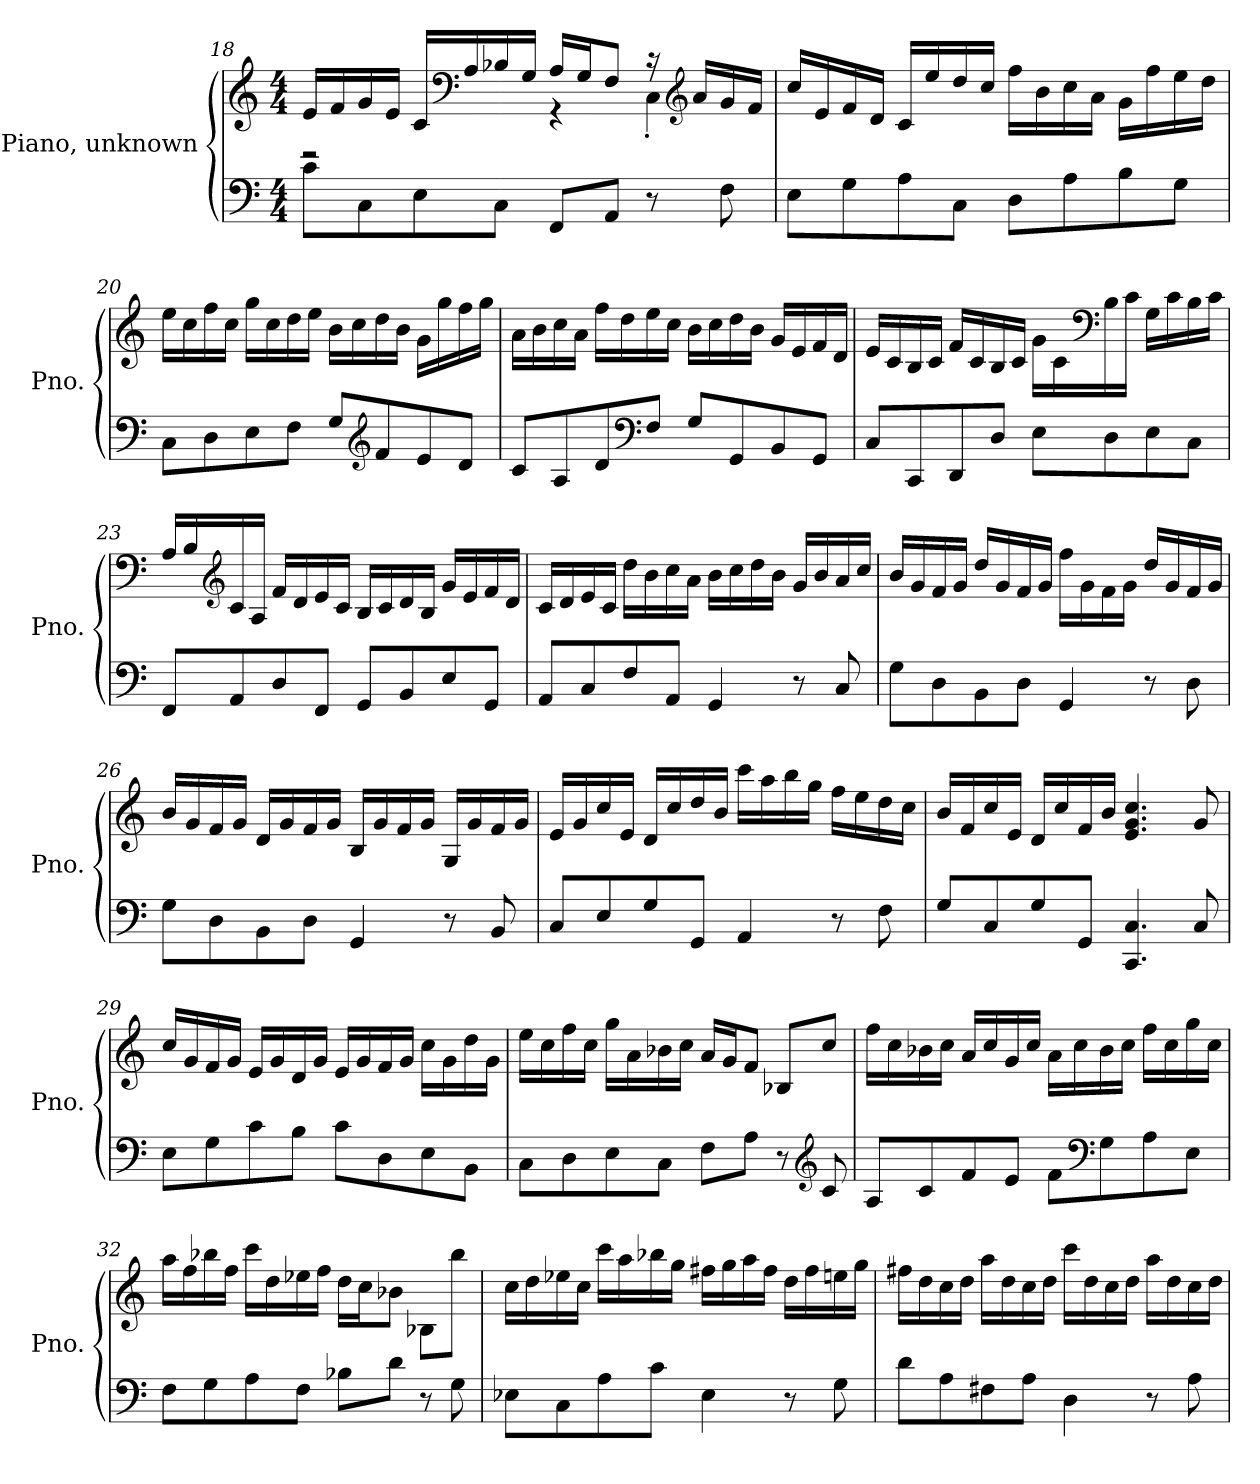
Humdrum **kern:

**kern	**kern
*part1	*part1
*staff2	*staff1
*I"Piano, unknown	*
*I'Pno.	*
!!LO:LB:g=z
*clefF4	*clefG2
*k[]	*k[]
*M4/4	*M4/4
=18	=18
*	*^
8c\L	16e/LL	2r
.	16f/	.
8C\	16g/	.
.	16e/JJ	.
8E\	16c/LL	.
*	*clefF4	*
.	16A/	.
8C\J	16B-X/	.
.	16G/JJ	.
8FF/L	16A/LL	4r
.	16G/J	.
8AA/J	8F/J	.
8r	16r	4C'\
*	*clefG2	*
.	16a/LL	.
8F\	16g/	.
.	16f/JJ	.
*	*v	*v
=19	=19
8E\L	16cc/LL
.	16e/
8G\	16f/
.	16d/JJ
8A\	16c/LL
.	16ee/
8C\J	16dd/
.	16cc/JJ
8D\L	16ff\LL
.	16b\
8A\	16cc\
.	16a\JJ
8B\	16g\LL
.	16ff\
8G\J	16ee\
.	16dd\JJ
!!LO:LB:g=z
=20	=20
8C\L	16ee\LL
.	16cc\
8D\	16ff\
.	16cc\JJ
8E\	16gg\LL
.	16cc\
8F\J	16dd\
.	16ee\JJ
8G/L	16b\LL
.	16cc\
*clefG2	*
8f/	16dd\
.	16b\JJ
8e/	16g\LL
.	16gg\
8d/J	16ff\
.	16gg\JJ
=21	=21
8c/L	16a\LL
.	16b\
8A/	16cc\
.	16a\JJ
8d/	16ff\LL
.	16dd\
*clefF4	*
8F/J	16ee\
.	16cc\JJ
8G/L	16b\LL
.	16cc\
8GG/	16dd\
.	16b\JJ
8BB/	16g/LL
.	16e/
8GG/J	16f/
.	16d/JJ
!!LO:LB:g=z
=22	=22
8C/L	16e/LL
.	16c/
8CC/	16B/
.	16c/JJ
8DD/	16f/LL
.	16c/
8D/J	16B/
.	16c/JJ
8E\L	16g\LL
.	16c\
*	*clefF4
8D\	16B\
.	16c\JJ
8E\	16G\LL
.	16c\
8C\J	16B\
.	16c\JJ
=23	=23
8FF/L	16A/LL
.	16B/
*	*clefG2
8AA/	16c/
.	16A/JJ
8D/	16f/LL
.	16d/
8FF/J	16e/
.	16c/JJ
8GG/L	16B/LL
.	16c/
8BB/	16d/
.	16B/JJ
8E/	16g/LL
.	16e/
8GG/J	16f/
.	16d/JJ
!!LO:LB:g=z
=24	=24
8AA/L	16c/LL
.	16d/
8C/	16e/
.	16c/JJ
8F/	16dd\LL
.	16b\
8AA/J	16cc\
.	16a\JJ
4GG/	16b\LL
.	16cc\
.	16dd\
.	16b\JJ
8r	16g/LL
.	16b/
8C/	16a/
.	16cc/JJ
=25	=25
8G\L	16b/LL
.	16g/
8D\	16f/
.	16g/JJ
8BB\	16dd/LL
.	16g/
8D\J	16f/
.	16g/JJ
4GG/	16ff\LL
.	16g\
.	16f\
.	16g\JJ
8r	16dd/LL
.	16g/
8D\	16f/
.	16g/JJ
=26	=26
8G\L	16b/LL
.	16g/
8D\	16f/
.	16g/JJ
8BB\	16d/LL
.	16g/
8D\J	16f/
.	16g/JJ
4GG/	16B/LL
.	16g/
.	16f/
.	16g/JJ
8r	16G/LL
.	16g/
8BB/	16f/
.	16g/JJ
!!LO:PB:g=z
=27	=27
8C/L	16e/LL
.	16g/
8E/	16cc/
.	16e/JJ
8G/	16d/LL
.	16cc/
8GG/J	16dd/
.	16b/JJ
4AA/	16ccc\LL
.	16aa\
.	16bb\
.	16gg\JJ
8r	16ff\LL
.	16ee\
8F\	16dd\
.	16cc\JJ
=28	=28
8G/L	16b/LL
.	16f/
8C/	16cc/
.	16e/JJ
8G/	16d/LL
.	16cc/
8GG/J	16f/
.	16b/JJ
4.CC/ 4.C/	4.e/ 4.g/ 4.cc/
8C/	8g/
=29	=29
8E\L	16cc/LL
.	16g/
8G\	16f/
.	16g/JJ
8c\	16e/LL
.	16g/
8B\J	16d/
.	16g/JJ
8c\L	16e/LL
.	16g/
8D\	16f/
.	16g/JJ
8E\	16cc\LL
.	16g\
8BB\J	16dd\
.	16g\JJ
!!LO:LB:g=z
=30	=30
8C\L	16ee\LL
.	16cc\
8D\	16ff\
.	16cc\JJ
8E\	16gg\LL
.	16a\
8C\J	16b-X\
.	16cc\JJ
8F\L	16a/LL
.	16g/J
8A\J	8f/J
8r	8B-X/L
*clefG2	*
8c/	8cc/J
=31	=31
8A/L	16ff\LL
.	16cc\
8c/	16b-X\
.	16cc\JJ
8f/	16a/LL
.	16cc/
8e/J	16g/
.	16cc/JJ
8f\L	16a\LL
.	16cc\
*clefF4	*
8G\	16b-\
.	16cc\JJ
8A\	16ff\LL
.	16cc\
8E\J	16gg\
.	16cc\JJ
!!LO:LB:g=z
=32	=32
8F\L	16aa\LL
.	16ff\
8G\	16bb-X\
.	16ff\JJ
8A\	16ccc\LL
.	16dd\
8F\J	16ee-X\
.	16ff\JJ
8B-X\L	16dd\LL
.	16cc\J
8d\J	8b-X\J
8r	8B-X\L
8G\	8bb-\J
=33	=33
8E-X\L	16cc\LL
.	16dd\
8C\	16ee-X\
.	16cc\JJ
8A\	16ccc\LL
.	16aa\
8c\J	16bb-X\
.	16gg\JJ
4E-\	16ff#X\LL
.	16gg\
.	16aa\
.	16ff#\JJ
8r	16dd\LL
.	16ff#\
8G\	16een\
.	16gg\JJ
!!LO:LB:g=z
=34	=34
8d\L	16ff#X\LL
.	16dd\
8A\	16cc\
.	16dd\JJ
8F#X\	16aa\LL
.	16dd\
8A\J	16cc\
.	16dd\JJ
4D\	16ccc\LL
.	16dd\
.	16cc\
.	16dd\JJ
8r	16aa\LL
.	16dd\
8A\	16cc\
.	16dd\JJ
=	=
*-	*-
